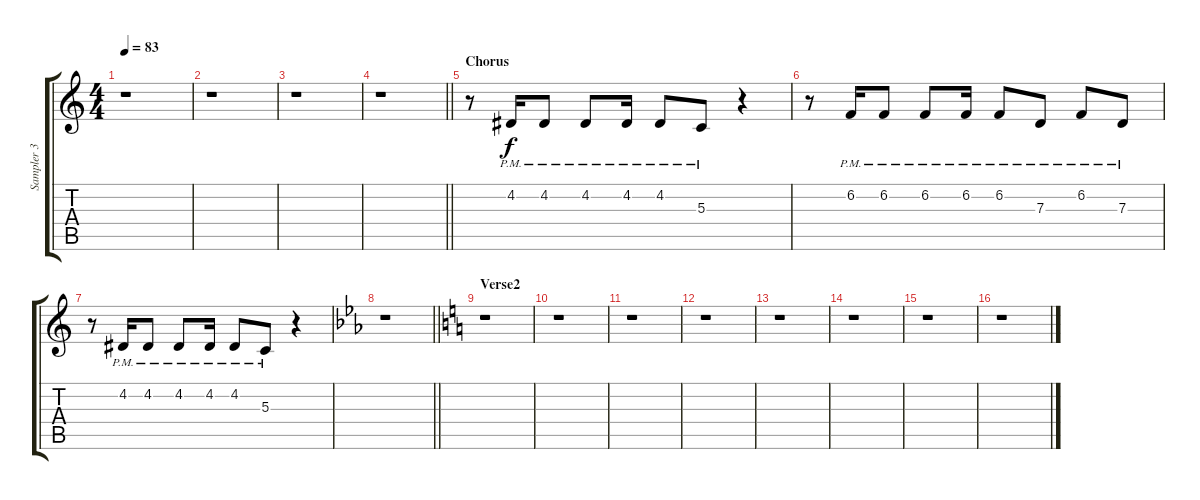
\track ("Sampler 3" "Sampler 3") {instrument lead1square}
\staff {score tabs}
\tuning (E4 B3 G3 D3 A2 D2) {hide}
\ts (4 4)
\tempo 83
\clef g2
\ks c
r.1{dy f} |
r.1 |
r.1 |
\barLineRight lightlight
r.1 |
\section ("" "Chorus")
r.8 4.2{pm}.16 4.2{pm}.8 4.2{pm}.8 4.2{pm}.16 4.2{pm}.8 5.3{pm}.8 r.4 |
r.8 6.2{pm}.16 6.2{pm}.8 6.2{pm}.8 6.2{pm}.16 6.2{pm}.8 7.3{pm}.8 6.2{pm}.8 7.3{pm}.8 |
r.8 4.2{pm}.16 4.2{pm}.8 4.2{pm}.8 4.2{pm}.16 4.2{pm}.8 5.3{pm}.8 r.4 |
\barLineRight lightlight
\ks eb
r.1 |
\section ("" "Verse2")
\ks c
r.1 |
r.1 |
r.1 |
r.1 |
r.1 |
r.1 |
r.1 |
r.1
